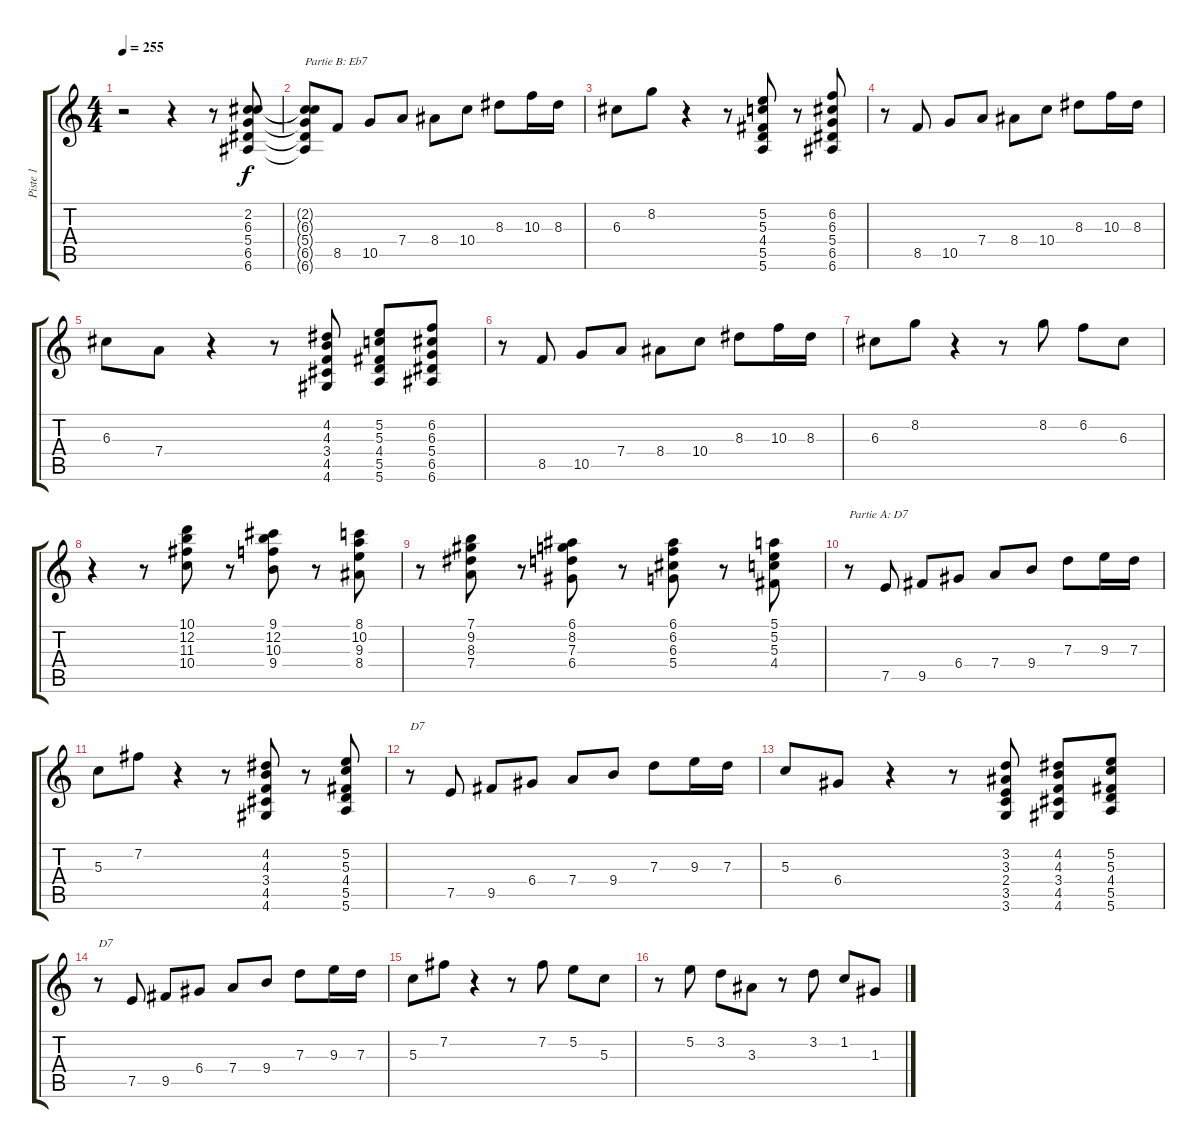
\track ("Piste 1" "Piste 1") {instrument acousticguitarnylon}
\staff {score tabs}
\tuning (E4 B3 G3 D3 A2 E2) {hide}
\ts (4 4)
\tempo 255
\clef g2
\ks c
r.2{dy f} r.4 r.8 (2.2 6.3 5.4 6.5 6.6).8 |
(2.2{t} 6.3{t} 5.4{t} 6.5{t} 6.6{t}).8{txt "Partie B: Eb7"} 8.5.8 10.5.8 7.4.8 8.4.8 10.4.8 8.3.8 10.3.16 8.3.16 |
6.3.8 8.2.8 r.4 r.8 (5.2 5.3 4.4 5.5 5.6).8 r.8 (6.2 6.3 5.4 6.5 6.6).8 |
r.8 8.5.8 10.5.8 7.4.8 8.4.8 10.4.8 8.3.8 10.3.16 8.3.16 |
6.3.8 7.4.8 r.4 r.8 (4.2 4.3 3.4 4.5 4.6).8 (5.2 5.3 4.4 5.5 5.6).8 (6.2 6.3 5.4 6.5 6.6).8 |
r.8 8.5.8 10.5.8 7.4.8 8.4.8 10.4.8 8.3.8 10.3.16 8.3.16 |
6.3.8 8.2.8 r.4 r.8 8.2.8 6.2.8 6.3.8 |
r.4 r.8 (10.1 12.2 11.3 10.4).8 r.8 (9.1 12.2 10.3 9.4).8 r.8 (8.1 10.2 9.3 8.4).8 |
r.8 (7.1 9.2 8.3 7.4).8 r.8 (6.1 8.2 7.3 6.4).8 r.8 (6.1 6.2 6.3 5.4).8 r.8 (5.1 5.2 5.3 4.4).8 |
r.8{txt "Partie A: D7"} 7.5.8 9.5.8 6.4.8 7.4.8 9.4.8 7.3.8 9.3.16 7.3.16 |
5.3.8 7.2.8 r.4 r.8 (4.2 4.3 3.4 4.5 4.6).8 r.8 (5.2 5.3 4.4 5.5 5.6).8 |
r.8{txt "D7"} 7.5.8 9.5.8 6.4.8 7.4.8 9.4.8 7.3.8 9.3.16 7.3.16 |
5.3.8 6.4.8 r.4 r.8 (3.2 3.3 2.4 3.5 3.6).8 (4.2 4.3 3.4 4.5 4.6).8 (5.2 5.3 4.4 5.5 5.6).8 |
r.8{txt "D7"} 7.5.8 9.5.8 6.4.8 7.4.8 9.4.8 7.3.8 9.3.16 7.3.16 |
5.3.8 7.2.8 r.4 r.8 7.2.8 5.2.8 5.3.8 |
r.8 5.2.8 3.2.8 3.3.8 r.8 3.2.8 1.2.8 1.3.8
